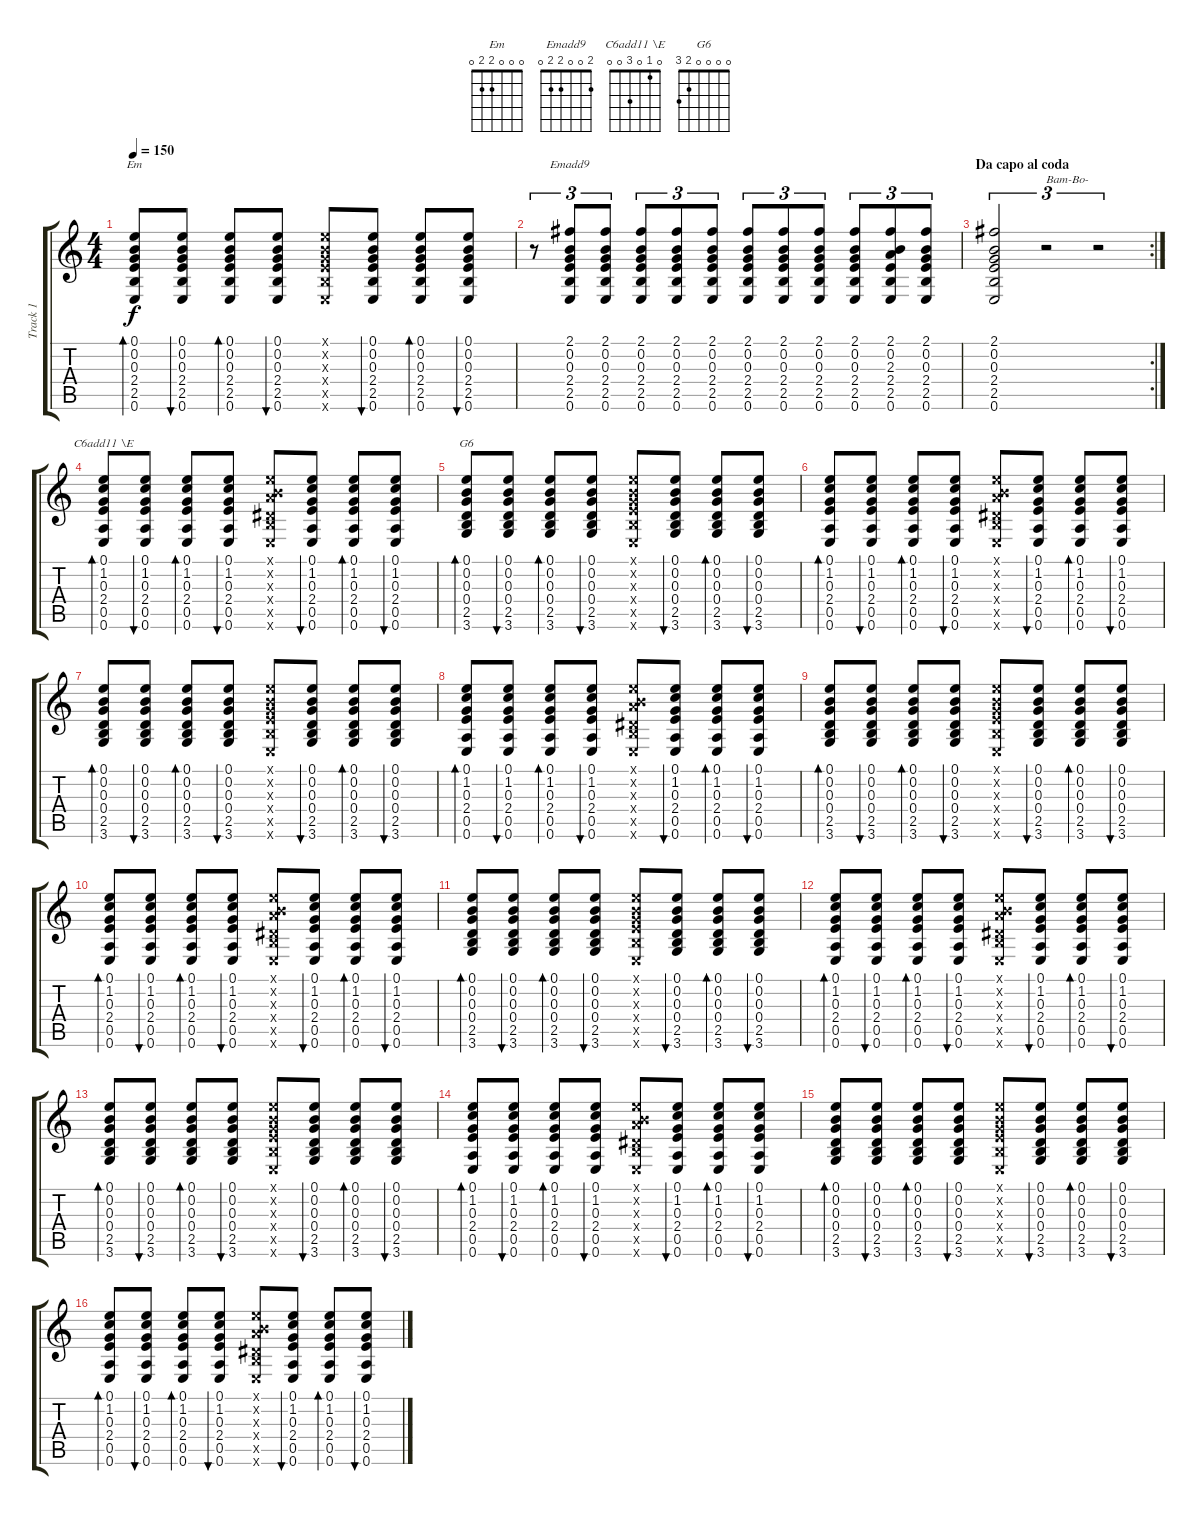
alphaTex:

\track ("Track 1" "Track 1") {instrument acousticguitarsteel}
\staff {score tabs}
\tuning (E4 B3 G3 D3 A2 E2) {hide}
\chord ("Em" 0 0 0 2 2 0)
\chord ("Emadd9" 2 0 0 2 2 0)
\chord ("C6add11 \\E" 0 1 0 3 0 0)
\chord ("G6" 0 0 0 0 2 3)
\ts (4 4)
\tempo 150
\clef g2
\ks c
(0.1 0.2 0.3 2.4 2.5 0.6).8{bd 120 ch "Em" dy f} (0.1 0.2 0.3 2.4 2.5 0.6).8{bu 120} (0.1 0.2 0.3 2.4 2.5 0.6).8{bd 120} (0.1 0.2 0.3 2.4 2.5 0.6).8{bu 120} (0.1{x} 0.2{x} 0.3{x} 2.4{x} 2.5{x} 0.6{x}).8 (0.1 0.2 0.3 2.4 2.5 0.6).8{bu 120} (0.1 0.2 0.3 2.4 2.5 0.6).8{bd 120} (0.1 0.2 0.3 2.4 2.5 0.6).8{bu 120} |
r.8{tu (3 2)} (2.1 0.2 0.3 2.4 2.5 0.6).8{tu (3 2) ch "Emadd9"} (2.1 0.2 0.3 2.4 2.5 0.6).8{tu (3 2)} (2.1 0.2 0.3 2.4 2.5 0.6).8{tu (3 2)} (2.1 0.2 0.3 2.4 2.5 0.6).8{tu (3 2)} (2.1 0.2 0.3 2.4 2.5 0.6).8{tu (3 2)} (2.1 0.2 0.3 2.4 2.5 0.6).8{tu (3 2)} (2.1 0.2 0.3 2.4 2.5 0.6).8{tu (3 2)} (2.1 0.2 0.3 2.4 2.5 0.6).8{tu (3 2)} (2.1 0.2 0.3 2.4 2.5 0.6).8{tu (3 2)} (2.1 0.2 2.3 2.4 2.5 0.6).8{tu (3 2)} (2.1 0.2 0.3 2.4 2.5 0.6).8{tu (3 2)} |
\rc 2
\section ("" "Da capo al coda")
(2.1 0.2 0.3 2.4 2.5 0.6).2{tu (3 2)} r.2{tu (3 2) txt "Bam-Bo-"} r.2{tu (3 2)} |
(0.1 1.2 0.3 2.4 0.5 0.6).8{bd 120 ch "C6add11 \\E"} (0.1 1.2 0.3 2.4 0.5 0.6).8{bu 120} (0.1 1.2 0.3 2.4 0.5 0.6).8{bd 120} (0.1 1.2 0.3 2.4 0.5 0.6).8{bu 120} (0.1{x} 0.2{x} 2.3{x} 1.4{x} 2.5{x} 0.6{x}).8 (0.1 1.2 0.3 2.4 0.5 0.6).8{bu 120} (0.1 1.2 0.3 2.4 0.5 0.6).8{bd 120} (0.1 1.2 0.3 2.4 0.5 0.6).8{bu 120} |
(0.1 0.2 0.3 0.4 2.5 3.6).8{bd 120 ch "G6"} (0.1 0.2 0.3 0.4 2.5 3.6).8{bu 120} (0.1 0.2 0.3 0.4 2.5 3.6).8{bd 120} (0.1 0.2 0.3 0.4 2.5 3.6).8{bu 120} (0.1{x} 0.2{x} 0.3{x} 2.4{x} 2.5{x} 0.6{x}).8 (0.1 0.2 0.3 0.4 2.5 3.6).8{bu 120} (0.1 0.2 0.3 0.4 2.5 3.6).8{bd 120} (0.1 0.2 0.3 0.4 2.5 3.6).8{bu 120} |
(0.1 1.2 0.3 2.4 0.5 0.6).8{bd 120} (0.1 1.2 0.3 2.4 0.5 0.6).8{bu 120} (0.1 1.2 0.3 2.4 0.5 0.6).8{bd 120} (0.1 1.2 0.3 2.4 0.5 0.6).8{bu 120} (0.1{x} 0.2{x} 2.3{x} 1.4{x} 2.5{x} 0.6{x}).8 (0.1 1.2 0.3 2.4 0.5 0.6).8{bu 120} (0.1 1.2 0.3 2.4 0.5 0.6).8{bd 120} (0.1 1.2 0.3 2.4 0.5 0.6).8{bu 120} |
(0.1 0.2 0.3 0.4 2.5 3.6).8{bd 120} (0.1 0.2 0.3 0.4 2.5 3.6).8{bu 120} (0.1 0.2 0.3 0.4 2.5 3.6).8{bd 120} (0.1 0.2 0.3 0.4 2.5 3.6).8{bu 120} (0.1{x} 0.2{x} 0.3{x} 2.4{x} 2.5{x} 0.6{x}).8 (0.1 0.2 0.3 0.4 2.5 3.6).8{bu 120} (0.1 0.2 0.3 0.4 2.5 3.6).8{bd 120} (0.1 0.2 0.3 0.4 2.5 3.6).8{bu 120} |
(0.1 1.2 0.3 2.4 0.5 0.6).8{bd 120} (0.1 1.2 0.3 2.4 0.5 0.6).8{bu 120} (0.1 1.2 0.3 2.4 0.5 0.6).8{bd 120} (0.1 1.2 0.3 2.4 0.5 0.6).8{bu 120} (0.1{x} 0.2{x} 2.3{x} 1.4{x} 2.5{x} 0.6{x}).8 (0.1 1.2 0.3 2.4 0.5 0.6).8{bu 120} (0.1 1.2 0.3 2.4 0.5 0.6).8{bd 120} (0.1 1.2 0.3 2.4 0.5 0.6).8{bu 120} |
(0.1 0.2 0.3 0.4 2.5 3.6).8{bd 120} (0.1 0.2 0.3 0.4 2.5 3.6).8{bu 120} (0.1 0.2 0.3 0.4 2.5 3.6).8{bd 120} (0.1 0.2 0.3 0.4 2.5 3.6).8{bu 120} (0.1{x} 0.2{x} 0.3{x} 2.4{x} 2.5{x} 0.6{x}).8 (0.1 0.2 0.3 0.4 2.5 3.6).8{bu 120} (0.1 0.2 0.3 0.4 2.5 3.6).8{bd 120} (0.1 0.2 0.3 0.4 2.5 3.6).8{bu 120} |
(0.1 1.2 0.3 2.4 0.5 0.6).8{bd 120} (0.1 1.2 0.3 2.4 0.5 0.6).8{bu 120} (0.1 1.2 0.3 2.4 0.5 0.6).8{bd 120} (0.1 1.2 0.3 2.4 0.5 0.6).8{bu 120} (0.1{x} 0.2{x} 2.3{x} 1.4{x} 2.5{x} 0.6{x}).8 (0.1 1.2 0.3 2.4 0.5 0.6).8{bu 120} (0.1 1.2 0.3 2.4 0.5 0.6).8{bd 120} (0.1 1.2 0.3 2.4 0.5 0.6).8{bu 120} |
(0.1 0.2 0.3 0.4 2.5 3.6).8{bd 120} (0.1 0.2 0.3 0.4 2.5 3.6).8{bu 120} (0.1 0.2 0.3 0.4 2.5 3.6).8{bd 120} (0.1 0.2 0.3 0.4 2.5 3.6).8{bu 120} (0.1{x} 0.2{x} 0.3{x} 2.4{x} 2.5{x} 0.6{x}).8 (0.1 0.2 0.3 0.4 2.5 3.6).8{bu 120} (0.1 0.2 0.3 0.4 2.5 3.6).8{bd 120} (0.1 0.2 0.3 0.4 2.5 3.6).8{bu 120} |
(0.1 1.2 0.3 2.4 0.5 0.6).8{bd 120} (0.1 1.2 0.3 2.4 0.5 0.6).8{bu 120} (0.1 1.2 0.3 2.4 0.5 0.6).8{bd 120} (0.1 1.2 0.3 2.4 0.5 0.6).8{bu 120} (0.1{x} 0.2{x} 2.3{x} 1.4{x} 2.5{x} 0.6{x}).8 (0.1 1.2 0.3 2.4 0.5 0.6).8{bu 120} (0.1 1.2 0.3 2.4 0.5 0.6).8{bd 120} (0.1 1.2 0.3 2.4 0.5 0.6).8{bu 120} |
(0.1 0.2 0.3 0.4 2.5 3.6).8{bd 120} (0.1 0.2 0.3 0.4 2.5 3.6).8{bu 120} (0.1 0.2 0.3 0.4 2.5 3.6).8{bd 120} (0.1 0.2 0.3 0.4 2.5 3.6).8{bu 120} (0.1{x} 0.2{x} 0.3{x} 2.4{x} 2.5{x} 0.6{x}).8 (0.1 0.2 0.3 0.4 2.5 3.6).8{bu 120} (0.1 0.2 0.3 0.4 2.5 3.6).8{bd 120} (0.1 0.2 0.3 0.4 2.5 3.6).8{bu 120} |
(0.1 1.2 0.3 2.4 0.5 0.6).8{bd 120} (0.1 1.2 0.3 2.4 0.5 0.6).8{bu 120} (0.1 1.2 0.3 2.4 0.5 0.6).8{bd 120} (0.1 1.2 0.3 2.4 0.5 0.6).8{bu 120} (0.1{x} 0.2{x} 2.3{x} 1.4{x} 2.5{x} 0.6{x}).8 (0.1 1.2 0.3 2.4 0.5 0.6).8{bu 120} (0.1 1.2 0.3 2.4 0.5 0.6).8{bd 120} (0.1 1.2 0.3 2.4 0.5 0.6).8{bu 120} |
(0.1 0.2 0.3 0.4 2.5 3.6).8{bd 120} (0.1 0.2 0.3 0.4 2.5 3.6).8{bu 120} (0.1 0.2 0.3 0.4 2.5 3.6).8{bd 120} (0.1 0.2 0.3 0.4 2.5 3.6).8{bu 120} (0.1{x} 0.2{x} 0.3{x} 2.4{x} 2.5{x} 0.6{x}).8 (0.1 0.2 0.3 0.4 2.5 3.6).8{bu 120} (0.1 0.2 0.3 0.4 2.5 3.6).8{bd 120} (0.1 0.2 0.3 0.4 2.5 3.6).8{bu 120} |
(0.1 1.2 0.3 2.4 0.5 0.6).8{bd 120} (0.1 1.2 0.3 2.4 0.5 0.6).8{bu 120} (0.1 1.2 0.3 2.4 0.5 0.6).8{bd 120} (0.1 1.2 0.3 2.4 0.5 0.6).8{bu 120} (0.1{x} 0.2{x} 2.3{x} 1.4{x} 2.5{x} 0.6{x}).8 (0.1 1.2 0.3 2.4 0.5 0.6).8{bu 120} (0.1 1.2 0.3 2.4 0.5 0.6).8{bd 120} (0.1 1.2 0.3 2.4 0.5 0.6).8{bu 120}
